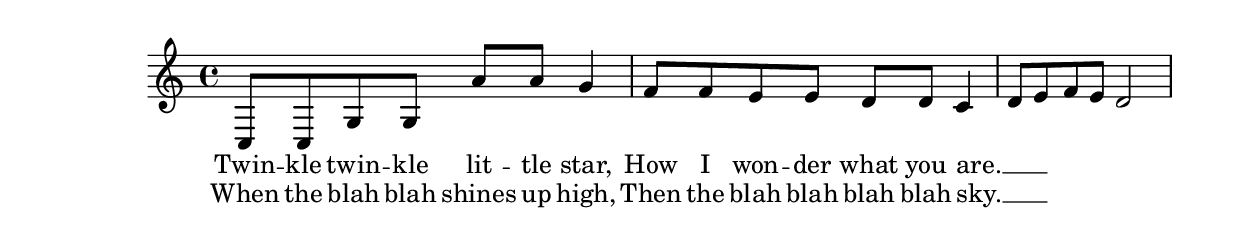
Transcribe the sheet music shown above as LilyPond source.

\version "2.18.2"
\book {
  \header {
  }

  \bookpart {
    <<
    \new Staff = SopranoStaff \with { }
    \context Staff = SopranoStaff {
      \relative c {
        \clef "treble"
        \autoBeamOff
        << \new Voice = "soprano_voice1" {
          c8 c g' g a' a g4
          f8 f e e d d c4 d8[ e f e] d2
        } >>
      }
    }
    \new Lyrics \lyricsto "soprano_voice1" {
      Twin -- kle twin -- kle lit -- tle star,
      How I won -- der what you are. __ _ _
    }
    \new Lyrics \lyricsto "soprano_voice1" {
      When the blah blah shines up high,
      Then the blah blah blah blah sky. __ _ _
    }
    >>
  }
}
